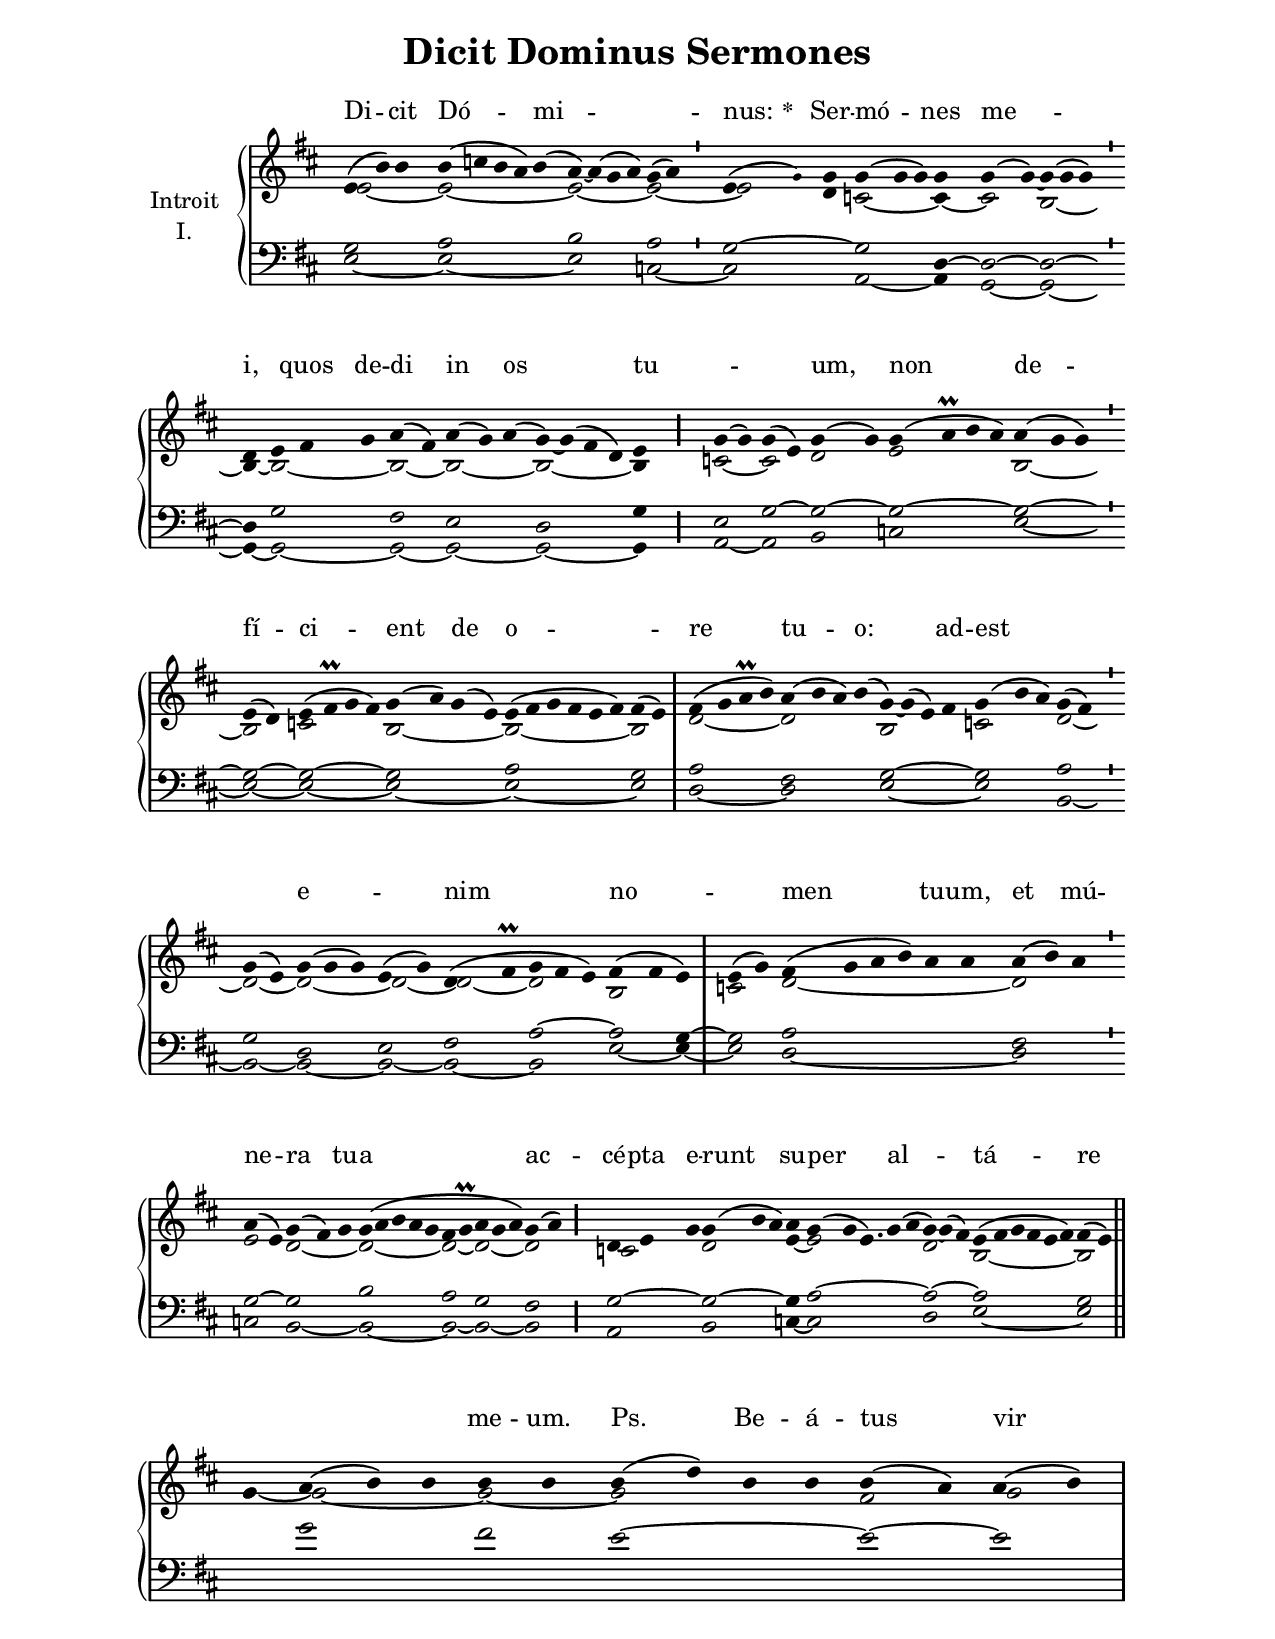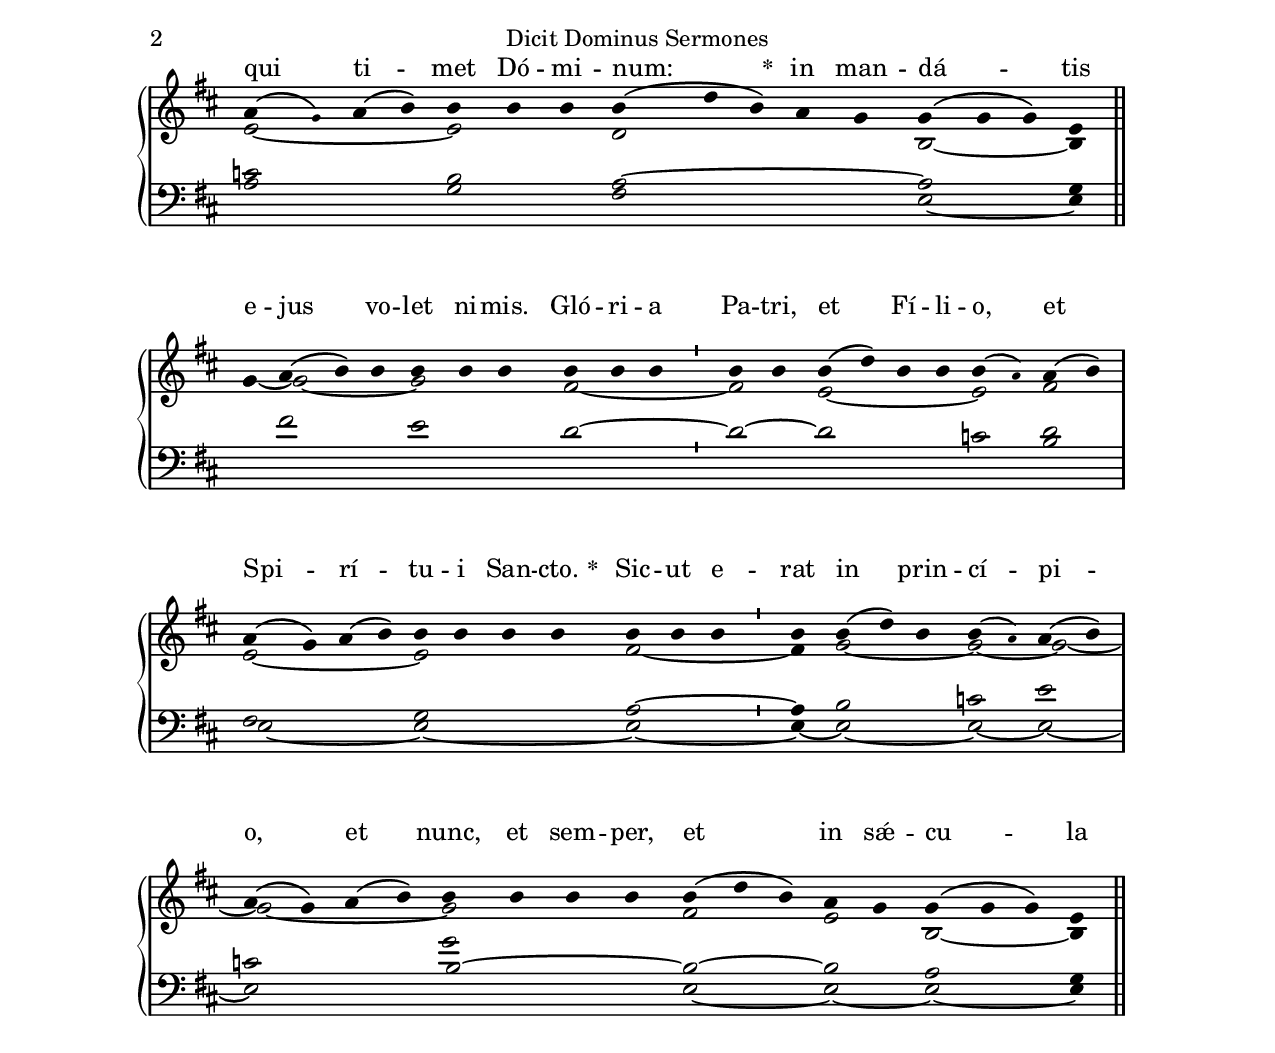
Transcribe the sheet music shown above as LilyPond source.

\version "2.18"
\include "gregorian.ly"
\include "noh2.ily"


%Page reference: page iii.439
%(volume.page)

global = {
 \key e \dorian
 \cadenzaOn 
}

\header {
  title = \markup \center-column {"Dicit Dominus Sermones" \vspace #1 }
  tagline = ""
  composer = ""
}

\paper {
 #(include-special-characters)
  oddHeaderMarkup = \markup \fill-line {
    \line {}
    \center-column {
      \on-the-fly #first-page     " "
      \on-the-fly #not-first-page "Dicit Dominus Sermones"
    }
    \line { \on-the-fly #print-page-number-check-first \fromproperty #'page:page-number-string }
  }
  evenHeaderMarkup = \markup \fill-line {
    \line { \on-the-fly #print-page-number-check-first \fromproperty #'page:page-number-string }
    \center-column { "Dicit Dominus Sermones" }
    \line {}
  }
}

chantText = \lyricmode {
Di -- cit Dó -- mi -- _ nus: 
\set stanza = " * " Ser -- mó -- nes me -- i, _ quos de -- di in os tu -- _ _ um, 
non de -- fí -- ci -- ent de o -- _ re tu -- o: 
ad -- est _ _ e -- _ nim no -- _ men tu -- um, 
et mú -- ne -- ra tu -- a ac -- cé -- pta e -- runt 
su -- per al -- tá -- re _ _ _ me -- um. Ps. 
Be -- á -- tus vir qui ti -- met Dó -- mi -- num: 
\set stanza = " * " 
in man -- dá -- tis e -- jus vo -- let ni -- mis. 
Gló -- ri -- a Pa -- tri, et Fí -- li -- o, et Spi -- rí -- tu -- i San -- cto. 
\set stanza = " * " 
Sic -- ut e -- rat in prin -- cí -- pi -- o, et nunc, et sem -- per, 
et in sǽ -- cu -- la sæ -- cu -- ló -- rum. A -- men. }

chantMusic = {
\tieDown   e'4 ( b'4) b'4  b'4 ( c''4 b'4 a'4) b'4 ( a'4) ~ a'4 ( g'4 a'4) g'4 ( a'4) \divisioMinima
 e'4 ( \once \tweak #'font-size #-4 g' ) g'4 g'4 ( g'4 g'4) g'4 g'4 ( g'4) ~ g'4 ( g'4 g'4) \divisioMinima
 d'4 e'4 fis'4 g'4 a'4 ( fis'4) a'4 ( g'4) a'4 ( g'4) ~ g'4 ( fis'4 d'4) e'4 \divisioMaior
 g'4 ( g'4) g'4 ( e'4) g'4 ( g'4) g'4 ( a'\prall b'4 a'4) a'4 ( g'4 g'4) \divisioMinima
 e'4 ( d'4) e'4 ( fis'\prall g'4 fis'4) g'4 ( a'4) g'4 ( e'4) e'4 ( fis'4 g'4 fis'4 e'4 fis'4) fis'4 ( e'4) \divisioMaxima
 fis'4 ( g'4 a'\prall b'4) a'4 ( b'4 a'4) b'4 ( g'4) ~ g'4 ( e'4) fis'4 g'4 ( b'4 a'4) g'4 ( fis'4) \divisioMinima
 g'4 ( e'4) g'4 ( g'4 g'4) e'4 ( g'4) d'4 ( fis'\prall g'4 fis'4 e'4) fis'4 ( fis'4 e'4) \divisioMaxima
 e'4 ( g'4) fis'4 ( g'4 a'4 b'4) a'4 a'4 a'4 ( b'4) a'4 \divisioMinima
 a'4 ( e'4) g'4 ( fis'4) g'4 g'4 ( a'4 b'4 a'4 g'4 fis'4 g'\prall a'4 g'4 a'4) g'4 ( a'4) \divisioMaior
 d'4 e'4 g'4 g'4 ( b'4 a'4) a'4 g'4 ( g'4 e'4.) g'4 ( a'4 g'4) ~ g'4 ( fis'4) e'4 ( fis'4 g'4 fis'4 e'4 fis'4) fis'4 ( e'4) \finalis
 g'4 a'4 ( b'4) b'4 b'4 b'4 b'4 ( d''4) b'4 b'4 b'4 ( a'4) a'4 ( b'4) \divisioMaxima
 a'4 ( \once \tweak #'font-size #-4 g' ) a'4 ( b'4) b'4 b'4 b'4 b'4 ( d''4 b'4) a'4 g'4 g'4 ( g'4 g'4) e'4 \finalis
  g'4 a'4 ( b'4) b'4 b'4 b'4 b'4 b'4 b'4 b'4 \divisioMinima
 b'4 b'4 b'4 ( d''4) b'4 b'4 b'4 ( \once \tweak #'font-size #-4 a' ) a'4 ( b'4) \divisioMaxima
 a'4 ( g'4) a'4 ( b'4) b'4 b'4 b'4 b'4 b'4 b'4 b'4 \divisioMinima
 b'4 b'4 ( d''4) b'4 b'4 ( \once \tweak #'font-size #-4 a' ) a'4 ( b'4) \divisioMaxima
 a'4 ( g'4) a'4 ( b'4) b'4 b'4 b'4 b'4 b'4 ( d''4 b'4) a'4 g'4 g'4 ( g'4 g'4) e'4 \finalis

}

altoMusic = {
e'2*3/2 ~ e'2*5/2 ~ e'2*4/2 ~ e'2 ~ \divisioMinima
e'2 d'4 c'2*3/2 ~ c'4 ~ c'2 b2*3/2 ~ \divisioMinima
b4 ~ b2*3/2 ~ b2 ~ b2*3/2 ~ b2*4/2 ~ b4 \divisioMaior
c'2 ~ c'2 d'2 e'2*4/2 b2*3/2 ~ \divisioMinima
b2 c'2*4/2 b2*4/2 ~ b2*6/2 ~ b2 \divisioMaxima
d'2*4/2 ~ d'2*4/2 b2*4/2 c'2*3/2 d'2 ~ \divisioMinima
d'2 ~ d'2*3/2 ~ d'2 ~ d'2 ~ d'2*3/2 b2*3/2 \divisioMaxima
c'2 d'2*6/2 ~ d'2*3/2 \divisioMinima
e'2 d'2*3/2 ~ d'2*5/2 ~ d'2 ~ d'2*3/2 ~ d'2 \divisioMaior
c'2*3/2 d'2*3/2 e'4 ~ e'2*11/4 d'2*3/2 b2*6/2 ~ b2 \finalis
g'4 ~ g'2*3/2 ~ g'2 ~ g'2*4/2 fis'2 g'2 \divisioMaxima
e'2*4/2 ~ e'2*3/2 d'2*5/2 b2*3/2 ~ b4 g'4 ~ g'2*3/2 ~ g'2*3/2 fis'2*3/2 ~ \divisioMinima
fis'2 e'2*4/2 ~ e'2 fis'2 \divisioMaxima
e'2*4/2 ~ e'2*4/2 fis'2*3/2 ~ \divisioMinima
fis'4 g'2*3/2 ~ g'2 ~ g'2 ~ \divisioMaxima
g'2*4/2 ~ g'2*4/2 fis'2*3/2 e'2 b2*3/2 ~ b4 \finalis
}

tenorMusic = {
g2*3/2 a2*5/2 b2*4/2 a2 \divisioMinima
g2*3/2 ~ g2*3/2 d4 ~ d2 ~ d2*3/2 ~ \divisioMinima
d4 g2*3/2 fis2 e2*3/2 d2*4/2 g4 \divisioMaior
e2 g2 ~ g2 ~ g2*4/2 ~ g2*3/2 ~ \divisioMinima
g2 ~ g2*4/2 ~ g2*4/2 a2*6/2 g2 \divisioMaxima
a2*4/2 fis2*4/2 g2*4/2 ~ g2*3/2 a2 \divisioMinima
g2 d2*3/2 e2 fis2 a2*3/2 ~ a2 g4 ~ \divisioMaxima
g2 a2*6/2 fis2*3/2 \divisioMinima
g2 ~ g2*3/2 b2*5/2 a2 g2*3/2 fis2 \divisioMaior
g2*3/2 ~ g2*3/2 ~ g4 a2*11/4 ~ a2*3/2 ~ a2*6/2 g2 \finalis
r4 g'2*3/2 fis'2 e'2*4/2 ~ e'2 ~ e'2 \divisioMaxima
c'2*4/2 b2*3/2 a2*5/2 ~ a2*3/2 g4 r4 fis'2*3/2 e'2*3/2 d'2*3/2 ~ \divisioMinima
d'2 ~ d'2*4/2 c'2 d'2 \divisioMaxima
fis2*4/2 g2*4/2 a2*3/2 ~ \divisioMinima
a4 b2*3/2 c'2 e'2 \divisioMaxima
c'2*4/2 b2*4/2 ~ b2*3/2 ~ b2 a2*3/2 g4 \finalis
}

bassMusic = {
e2*3/2 ~ e2*5/2 ~ e2*4/2 c2 ~ \divisioMinima
c2*3/2 a,2*3/2 ~ a,4 g,2 ~ g,2*3/2 ~ \divisioMinima
g,4 ~ g,2*3/2 ~ g,2 ~ g,2*3/2 ~ g,2*4/2 ~ g,4 \divisioMaior
a,2 ~ a,2 b,2 c2*4/2 e2*3/2 ~ \divisioMinima
e2 ~ e2*4/2 ~ e2*4/2 ~ e2*6/2 ~ e2 \divisioMaxima
d2*4/2 ~ d2*4/2 e2*4/2 ~ e2*3/2 b,2 ~ \divisioMinima
b,2 ~ b,2*3/2 ~ b,2 ~ b,2 ~ b,2*3/2 e2 ~ e4 ~ \divisioMaxima
e2 d2*6/2 ~ d2*3/2 \divisioMinima
c2 b,2*3/2 ~ b,2*5/2 ~ b,2 ~ b,2*3/2 ~ b,2 \divisioMaior
a,2*3/2 b,2*3/2 c4 ~ c2*11/4 d2*3/2 e2*6/2 ~ e2 \finalis
r2*14/2 \divisioMaxima
a2*4/2 g2*3/2 fis2*5/2 e2*3/2 ~ e4 r2*18/2 b2 \divisioMaxima
e2*4/2 ~ e2*4/2 ~ e2*3/2 ~ \divisioMinima
e4 ~ e2*3/2 ~ e2 ~ e2 ~ \divisioMaxima
e2*4/2 g'2*4/2 e2*3/2 ~ e2 ~ e2*3/2 ~ e4 \finalis
}

voiceLines = {
\voiceLineStyle


}

\score{
  <<
    \new GrandStaff <<
      \set GrandStaff.autoBeaming = ##f
      \set GrandStaff.instrumentName = \markup \center-column {
        "Introit"
        "I."
      }
      \new Staff = up <<
        \new Voice = "chant" {
          \voiceOne \global \chantMusic
        }
        \new Voice {
          \voiceTwo \global \altoMusic
        }
      >>

      \new Staff = down <<
        \clef bass
        \new Voice {
          \voiceOne \global \tenorMusic
        }
        \new Voice {
          \voiceTwo \global \bassMusic
        }
	\new Voice {
        \voiceThree \global \voiceLines
        }
      >>
    >>
    \new Lyrics \lyricsto chant {
      \chantText
    }
  >>
  \layout{
  }
  \midi{
    \tempo 4 = 125
  }
}
